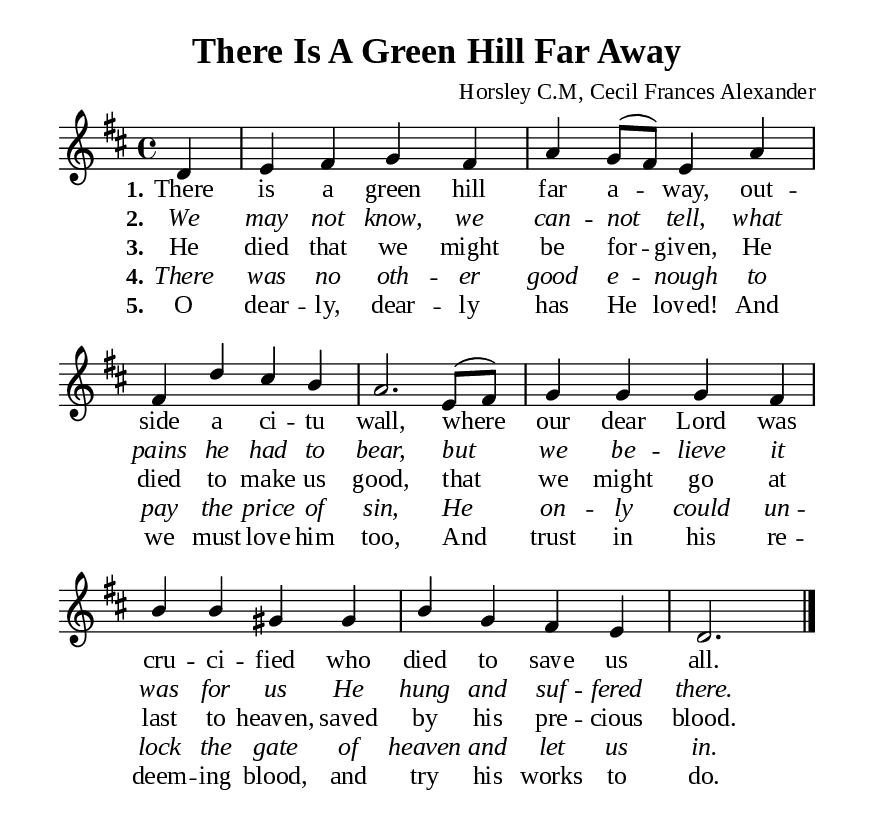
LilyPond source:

\version "2.18.2"

\header {
  title = "There Is A Green Hill Far Away"
  composer = "Horsley C.M, Cecil Frances Alexander"
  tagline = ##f
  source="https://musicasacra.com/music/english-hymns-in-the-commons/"
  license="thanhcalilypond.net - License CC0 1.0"
}

global= {
  \key d \major
  \time 4/4
  \override Score.BarNumber.break-visibility = ##(#f #f #f)
  \override Lyrics.LyricSpace.minimum-distance = #3.0
}

\paper {
  #(set-paper-size "a5")
  top-margin = 10\mm
  bottom-marign = 10\mm
  left-margin = 10\mm
  right-margin = 10\mm
  indent = #0
  #(define fonts
	 (make-pango-font-tree "Liberation Serif"
	 		       "Liberation Serif"
			       "Liberation Serif"
			       (/ 20 20)))
  system-system-spacing = #'((basic-distance . 3) (padding . 3))
}

printItalic = \with {
  \override LyricText.font-shape = #'italic
}

% Verse music
musicVerseSoprano = \relative c' {
                    \partial 4 d4 |
  %{	01	%} e fis g fis |
  %{	02	%} a g8 (fis) e4 a |
  %{	03	%} fis d' cis b |
  %{	04	%} a2. e8 (fis) |
  %{	05	%} g4 g g fis |
  %{	06	%} b b gis gis |
  %{	07	%} b g fis e |
                    d2. \bar "|."
}

% Verse lyrics
verseOne = \lyricmode {
  \set stanza = #"1."
  There is a green hill far a -- way,
  out -- side a ci -- tu wall,
  where our dear Lord was cru -- ci -- fied
  who died to save us all.
}

verseTwo = \lyricmode {
  \set stanza = #"2."
  We may not know, we can -- not tell,
  what pains he had to bear,
  but we be -- lieve it was for us He hung and suf -- fered there.
}

verseThree = \lyricmode {
  \set stanza = #"3."
  He died that we might be for -- given,
  He died to make us good,
  that we might go at last to heaven,
  saved by his pre -- cious blood.
}

verseFour = \lyricmode {
  \set stanza = #"4."
  There was no oth -- er good e -- nough
  to pay the price of sin,
  He on -- ly could un -- lock the gate of heaven and let us in.
}

verseFive = \lyricmode {
  \set stanza = #"5."
  O dear -- ly, dear -- ly has He loved!
  And we must love him too,
  And trust in his re -- deem -- ing blood,
  and try his works to do.
}

% Layout
\score {
    \new ChoirStaff <<
      \new Staff <<
        \clef "treble"
        \new Voice = "sopranos" { \global \stemUp \slurUp \musicVerseSoprano }
      >>
      \new Lyrics \lyricsto sopranos \verseOne
      \new Lyrics \printItalic \lyricsto sopranos \verseTwo
      \new Lyrics \lyricsto sopranos \verseThree
      \new Lyrics \printItalic \lyricsto sopranos \verseFour
      \new Lyrics \lyricsto sopranos \verseFive
    >>
}
